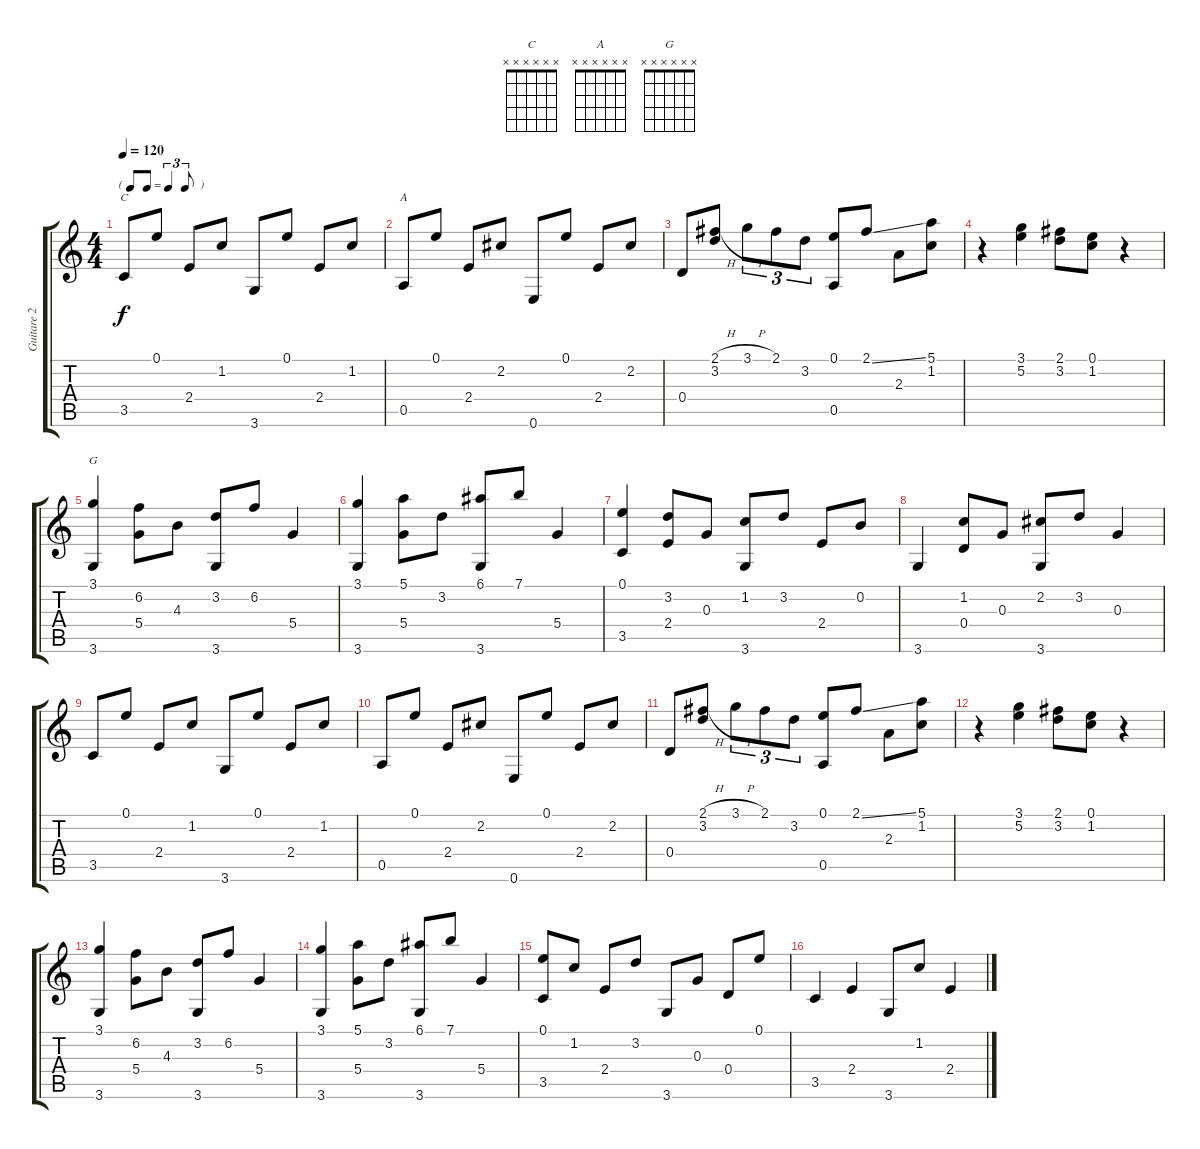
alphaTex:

\track ("Guitare 2" "Guitare 2") {instrument acousticguitarsteel}
\staff {score tabs}
\tuning (E4 B3 G3 D3 A2 E2) {hide}
\chord ("C" x x x x x x) {firstfret 0}
\chord ("A" x x x x x x) {firstfret 0}
\chord ("G" x x x x x x) {firstfret 0}
\ts (4 4)
\tf triplet8th
\tempo 120
\clef g2
\ks c
3.5.8{ch "C" dy f instrument acousticguitarsteel} 0.1.8 2.4.8 1.2.8 3.6.8 0.1.8 2.4.8 1.2.8 |
0.5.8{ch "A"} 0.1.8 2.4.8 2.2.8 0.6.8 0.1.8 2.4.8 2.2.8 |
0.4.8 (2.1{h} 3.2).8 3.1{h}.8{tu (3 2)} 2.1.8{tu (3 2)} 3.2.8{tu (3 2)} (0.1 0.5).8 2.1{ss}.8 2.3.8 (5.1 1.2).8 |
r.4 (3.1 5.2).4 (2.1 3.2).8 (0.1 1.2).8 r.4 |
(3.1 3.6).4{ch "G"} (6.2 5.4).8 4.3.8 (3.2 3.6).8 6.2.8 5.4.4 |
(3.1 3.6).4 (5.1 5.4).8 3.2.8 (6.1 3.6).8 7.1.8 5.4.4 |
(0.1 3.5).4 (3.2 2.4).8 0.3.8 (1.2 3.6).8 3.2.8 2.4.8 0.2.8 |
3.6.4 (1.2 0.4).8 0.3.8 (2.2 3.6).8 3.2.8 0.3.4 |
3.5.8 0.1.8 2.4.8 1.2.8 3.6.8 0.1.8 2.4.8 1.2.8 |
0.5.8 0.1.8 2.4.8 2.2.8 0.6.8 0.1.8 2.4.8 2.2.8 |
0.4.8 (2.1{h} 3.2).8 3.1{h}.8{tu (3 2)} 2.1.8{tu (3 2)} 3.2.8{tu (3 2)} (0.1 0.5).8 2.1{ss}.8 2.3.8 (5.1 1.2).8 |
r.4 (3.1 5.2).4 (2.1 3.2).8 (0.1 1.2).8 r.4 |
(3.1 3.6).4 (6.2 5.4).8 4.3.8 (3.2 3.6).8 6.2.8 5.4.4 |
(3.1 3.6).4 (5.1 5.4).8 3.2.8 (6.1 3.6).8 7.1.8 5.4.4 |
(0.1 3.5).8 1.2.8 2.4.8 3.2.8 3.6.8 0.3.8 0.4.8 0.1.8 |
3.5.4 2.4.4 3.6.8 1.2.8 2.4.4
